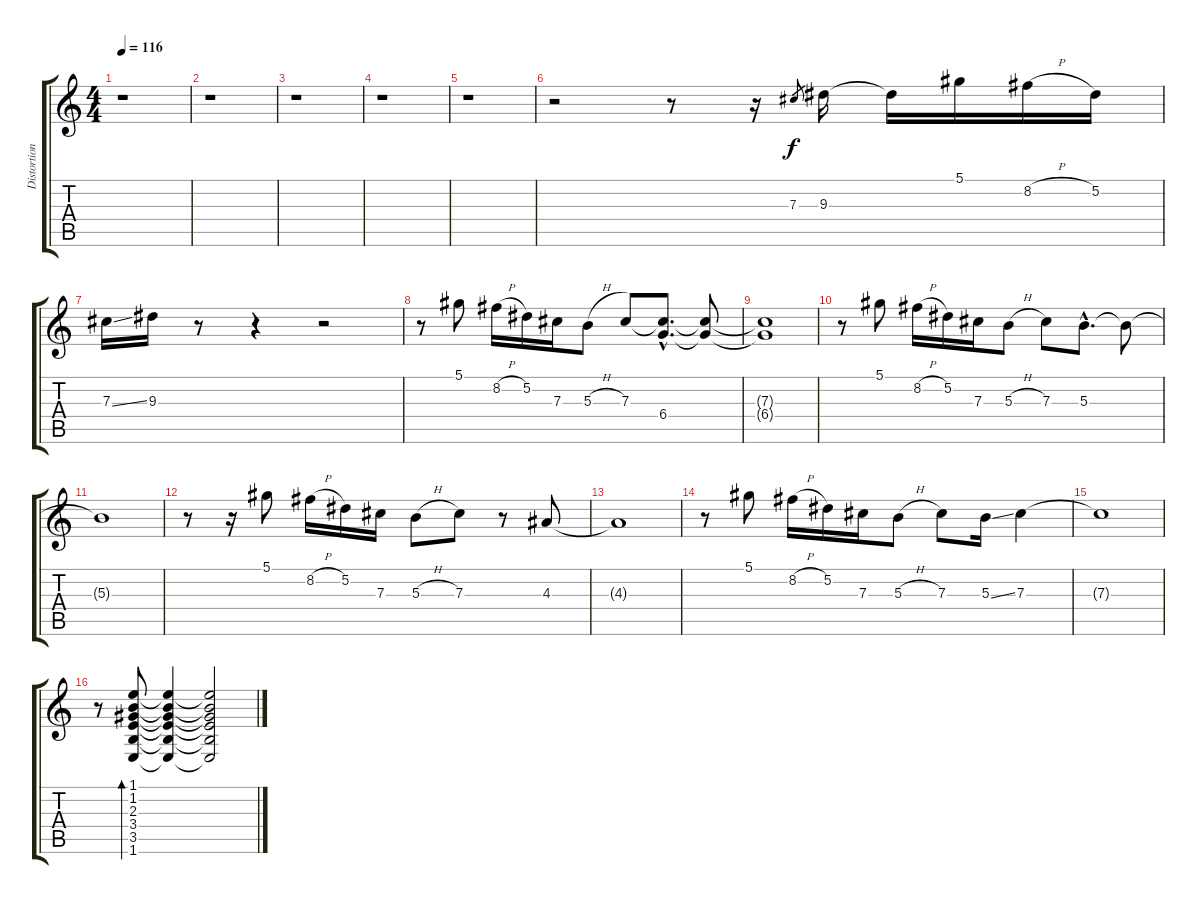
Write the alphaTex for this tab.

\track ("Distortion Guitar" "Distortion") {instrument distortionguitar}
\staff {score tabs}
\tuning (Eb4 Bb3 Gb3 Db3 Ab2 Eb2) {hide}
\ts (4 4)
\tempo 116
\clef g2
\ks c
r.1{dy f} |
r.1 |
r.1 |
r.1 |
r.1 |
r.2 r.8 r.16 7.3.8{gr} 9.3.16 9.3{t}.16 5.1.16 8.2{h}.16 5.2.16 |
7.3{ss}.16 9.3.16 r.8 r.4 r.2 |
r.8 5.1.8 8.2{h}.16 5.2.16 7.3.16 5.3{h}.8 7.3.8 (7.3{hac t} 6.4{hac}).8{d} (7.3{t} 6.4{t}).8 |
(7.3{t} 6.4{t}).1 |
r.8 5.1.8 8.2{h}.16 5.2.16 7.3.16 5.3{h}.8 7.3.8 5.3{hac}.8{d} 5.3{t}.8 |
5.3{t}.1 |
r.8 r.16 5.1.8 8.2{h}.16 5.2.16 7.3.16 5.3{h}.8 7.3.8 r.8 4.3.8 |
4.3{t}.1 |
r.8 5.1.8 8.2{h}.16 5.2.16 7.3.16 5.3{h}.8 7.3.8 5.3{ss}.16 7.3.4 |
7.3{t}.1 |
r.8 (1.1 1.2 2.3 3.4 3.5 1.6).8{bd 240} (1.1{t} 1.2{t} 2.3{t} 3.4{t} 3.5{t} 1.6{t}).4 (1.1{t} 1.2{t} 2.3{t} 3.4{t} 3.5{t} 1.6{t}).2
